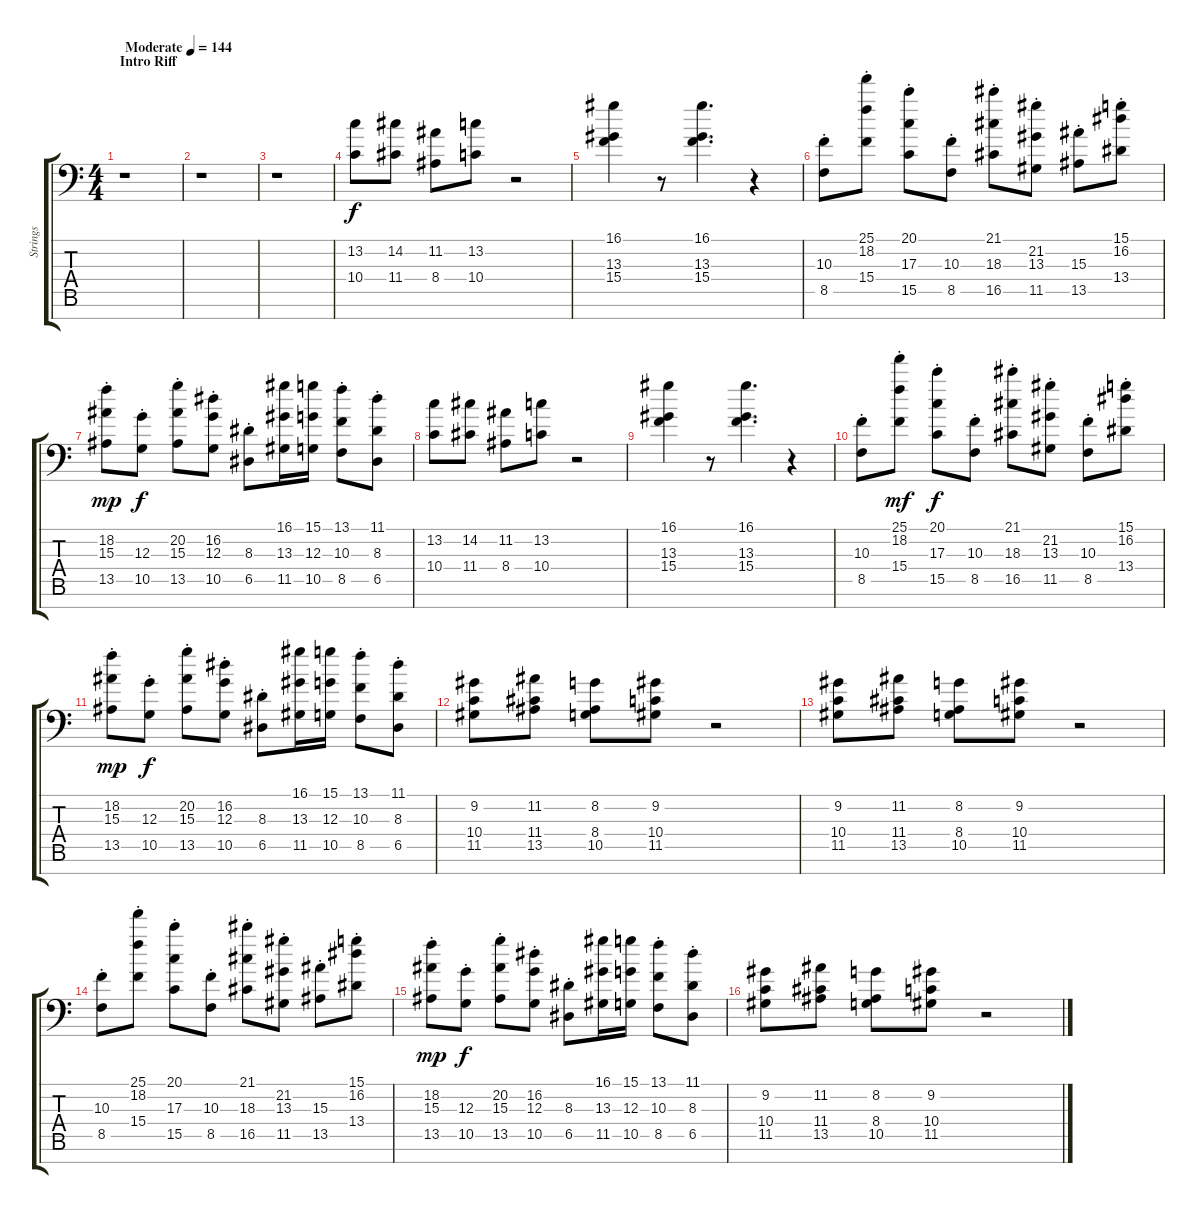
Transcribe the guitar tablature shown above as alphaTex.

\track ("Strings" "Strings") {instrument stringensemble1}
\staff {score tabs}
\tuning (E4 B3 G3 D3 A2 B1 B0) {hide}
\ts (4 4)
\section ("" "Intro Riff")
\tempo (144 "Moderate")
\clef f4
\ks c
r.1{dy f instrument stringensemble1} |
r.1 |
r.1 |
(13.2 10.4).8 (14.2 11.4).8 (11.2 8.4).8 (13.2 10.4).8 r.2 |
(16.1 13.3 15.4).4 r.8 (16.1 13.3 15.4).4{d} r.4 |
(10.3{st} 8.5{st}).8 (25.1{st} 18.2{st} 15.4{st}).8 (20.1{st} 17.3{st} 15.5{st}).8 (10.3{st} 8.5{st}).8 (21.1{st} 18.3{st} 16.5{st}).8 (21.2{st} 13.3{st} 11.5{st}).8 (15.3{st} 13.5{st}).8 (15.1{st} 16.2{st} 13.4{st}).8 |
(18.2{st} 15.3{st} 13.5{st}).8{dy mp} (12.3{st} 10.5{st}).8{dy f} (20.2{st} 15.3{st} 13.5{st}).8 (16.2{st} 12.3{st} 10.5{st}).8 (8.3{st} 6.5{st}).8 (16.1 13.3 11.5).16 (15.1 12.3 10.5).16 (13.1{st} 10.3{st} 8.5{st}).8 (11.1{st} 8.3{st} 6.5{st}).8 |
(13.2 10.4).8 (14.2 11.4).8 (11.2 8.4).8 (13.2 10.4).8 r.2 |
(16.1 13.3 15.4).4 r.8 (16.1 13.3 15.4).4{d} r.4 |
(10.3{st} 8.5{st}).8 (25.1{st} 18.2{st} 15.4{st}).8{dy mf} (20.1{st} 17.3{st} 15.5{st}).8{dy f} (10.3{st} 8.5{st}).8 (21.1{st} 18.3{st} 16.5{st}).8 (21.2{st} 13.3{st} 11.5{st}).8 (10.3{st} 8.5{st}).8 (15.1{st} 16.2{st} 13.4{st}).8 |
(18.2{st} 15.3{st} 13.5{st}).8{dy mp} (12.3{st} 10.5{st}).8{dy f} (20.2{st} 15.3{st} 13.5{st}).8 (16.2{st} 12.3{st} 10.5{st}).8 (8.3{st} 6.5{st}).8 (16.1 13.3 11.5).16 (15.1 12.3 10.5).16 (13.1{st} 10.3{st} 8.5{st}).8 (11.1{st} 8.3{st} 6.5{st}).8 |
(9.2 10.4 11.5).8 (11.2 11.4 13.5).8 (8.2 8.4 10.5).8 (9.2 10.4 11.5).8 r.2 |
(9.2 10.4 11.5).8 (11.2 11.4 13.5).8 (8.2 8.4 10.5).8 (9.2 10.4 11.5).8 r.2 |
(10.3{st} 8.5{st}).8 (25.1{st} 18.2{st} 15.4{st}).8 (20.1{st} 17.3{st} 15.5{st}).8 (10.3{st} 8.5{st}).8 (21.1{st} 18.3{st} 16.5{st}).8 (21.2{st} 13.3{st} 11.5{st}).8 (15.3{st} 13.5{st}).8 (15.1{st} 16.2{st} 13.4{st}).8 |
(18.2{st} 15.3{st} 13.5{st}).8{dy mp} (12.3{st} 10.5{st}).8{dy f} (20.2{st} 15.3{st} 13.5{st}).8 (16.2{st} 12.3{st} 10.5{st}).8 (8.3{st} 6.5{st}).8 (16.1 13.3 11.5).16 (15.1 12.3 10.5).16 (13.1{st} 10.3{st} 8.5{st}).8 (11.1{st} 8.3{st} 6.5{st}).8 |
(9.2 10.4 11.5).8 (11.2 11.4 13.5).8 (8.2 8.4 10.5).8 (9.2 10.4 11.5).8 r.2
